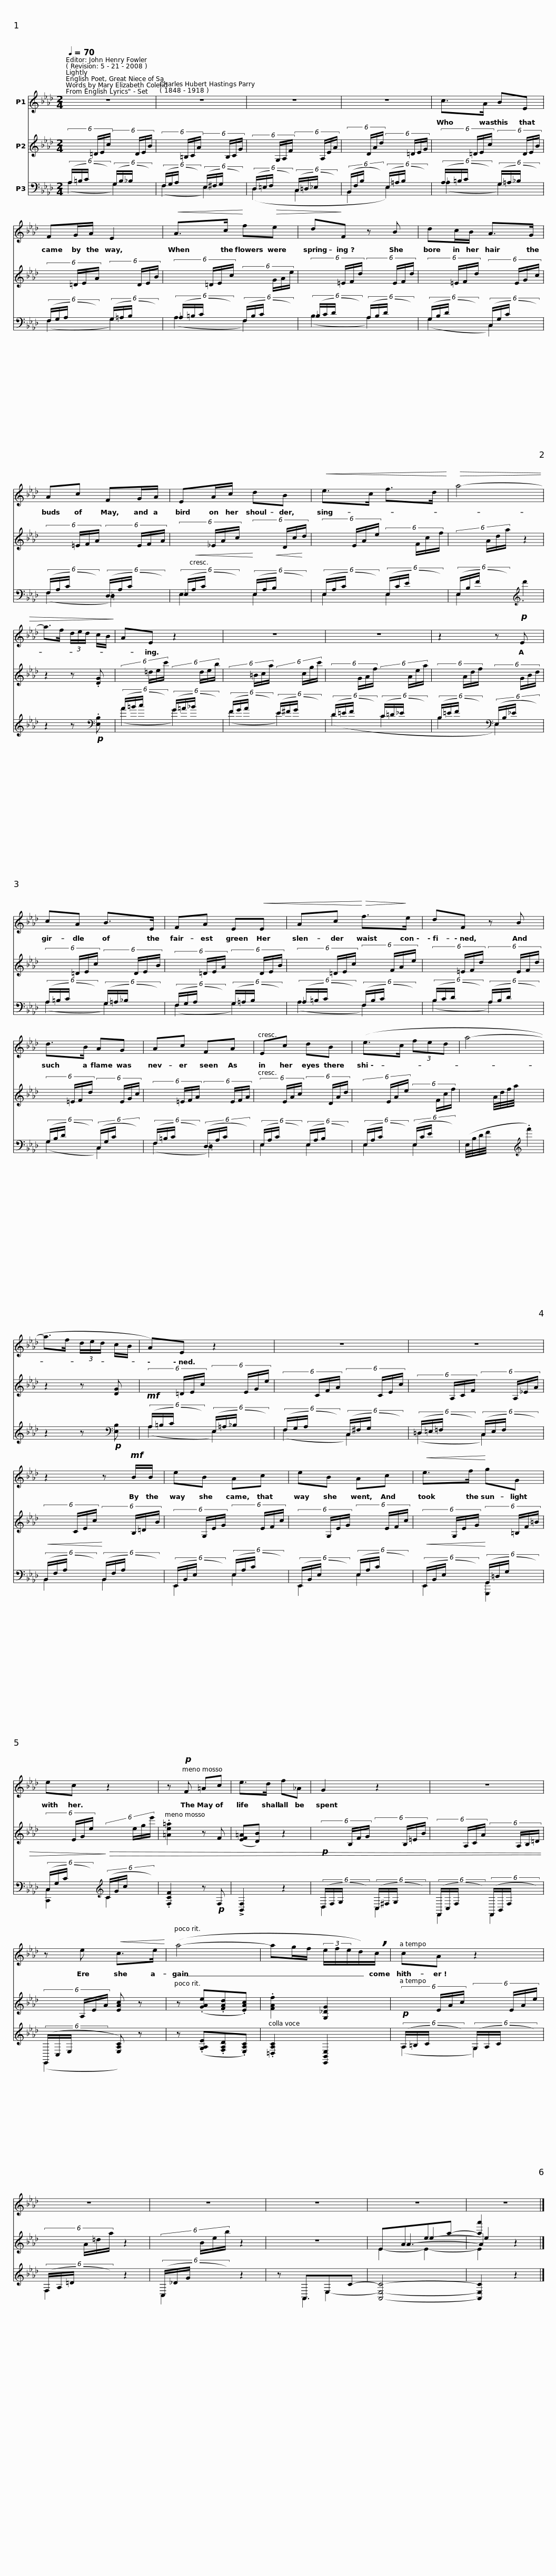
X:1
%%score 1 ( 2 3 4 5 ) ( 6 7 8 )
L:1/8
Q:1/4=70
M:2/4
I:linebreak $
K:Ab
V:1 treble
V:2 treble
V:3 treble
V:4 treble
V:5 treble
V:6 bass
V:7 bass
V:8 bass
V:1
 z4 | z4 |$ z4 | z4 | c>A BE |$ %5
 FG/A/ E2 |!<(! A>c!<)! f!>(!e | d!>)!F z B |$ dc/B/ A>G | Ac FG/A/ | %10
 EA/c/ dB |$!<(! e>c f>d!<)! |!>(! a4- | a>f (3d/e/d/ c/B/!>)! | AE z2 |$ %15
 z4 | z4 | z2 z!p! E |$ cA B>E | FA E!<(!E | %20
 Ac!<)!!>(! f>!>)!e |$ dF z B | d>B AG | Ac FA |$ Ec dB | %25
 (e>c (3fed | a4- | a>f (3d/e/d/ c/B/ |$ A)E z2 | z4 | %30
 z4 |$ z2 z!mf! B/B/ | eB Ac | eB Ac |$!<(! e>f!<)! gG | %35
 ec z2 | z!p! F =Ac |$ e>d f_A | G2 z2 | z4 |$ %40
 z e!<(! c>e!<)! | (a4- | ag/f/ (3e/f/e/d/)!breath!c/ | cA z2 |$ z4 | %45
 z4 | z4 | z4 | z4 |] %49
V:2
 (6:4:6x/ x/ x/ =D/E/c/ (6:4:6x/ x/ x/ D/E/B/ | (6:4:6x/ x/ x/ =B,/C/A/ (6:4:6x/ x/ x/ B,/C/G/ |$ (6:4:6x/ x/ x/ G,/A,/F/ (6:4:6x/ x/ x/ A,/E/A/ | (6:4:6x/ x/ x/ D/A/d/ (6:4:6x/ x/ x/ =D/E/G/ | (6:4:6x/ x/ x/ =D/E/c/ (6:4:6x/ x/ x/ D/E/B/ |$ %5
 (6:4:6x/ x/ x/ =D/E/A/ (6:4:6x/ x/ x/ D/E/B/ | (6:4:6x/ x/ x/ =D/E/c/ (6:4:6x/ x/ x/ G/A/e/ | (6:4:6x/ x/ x/ =E/F/d/ (6:4:6x/ x/ x/ E/F/d/ |$ (6:4:6x/ x/ x/ =E/F/d/ (6:4:6x/ x/ x/ E/G/c/ | (6:4:6x/ x/ x/ =E/F/A/ (6:4:6x/ x/ x/ E/F/A/ | %10
 (6:4:6x/ x/ x/ _E/A/c/ (6:4:6x/ x/ x/ D/c/d/ |$ (6:4:6x/ x/ x/ E/A/e/ (6:4:6x/ x/ x/ F/c/f/ | (6:4:6x/ x/ x/ A/d/a/ z2 | z2 z .[DG] | (6:4:6x/ x/ x/ =d/e/c'/ (6:4:6x/ x/ x/ d/e/b/ |$ %15
 (6:4:6x/ x/ x/ =B/c/a/ (6:4:6x/ x/ x/ c/g/c'/ | (6:4:6x/ x/ x/ G/A/f/ (6:4:6x/ x/ x/ A/e/a/ | (6:4:6x/ x/ x/ A/d/f/ (6:4:6x/ x/ x/ G/B/d/ |$ (6:4:6x/ x/ x/ =D/E/c/ (6:4:6x/ x/ x/ D/E/B/ | (6:4:6x/ x/ x/ =D/E/A/ (6:4:6x/ x/ x/ D/E/B/ | %20
 (6:4:6x/ x/ x/ =D/E/c/ (6:4:6x/ x/ x/ F/A/e/ |$ (6:4:6x/ x/ x/ =E/F/d/ (6:4:6x/ x/ x/ E/F/d/ | (6:4:6x/ x/ x/ =E/F/d/ (6:4:6x/ x/ x/ E/G/c/ | (6:4:6x/ x/ x/ =E/F/A/ (6:4:6x/ x/ x/ E/F/A/ |$ (6:4:6x/ x/ x/ E/A/c/ (6:4:6x/ x/ x/ D/A/d/ | %25
 (6:4:6x/ x/ x/ E/A/e/ (6:4:6x/ x/ x/ F/c/f/ | x A/4d/4f/4a/4 x2 | z2 z [DG] |$ (6:4:6x/ x/ x/ =D/E/c/ (6:4:6x/ x/ x/ E/G/e/ | (6:4:6x/ x/ x/ C/F/A/ (6:4:6x/ x/ x/ C/E/c/ | %30
 (6:4:6x/ x/ x/ A,/C/F/ (6:4:6x/ x/ x/ A,/_E/A/ |$ (6:4:6x/ x/ x/ C/E/c/ (6:4:6x/ x/ x/ B,/=D/B/ | (6:4:6x/ x/ x/ G,/E/G/ (6:4:6x/ x/ x/ E/F/c/ | (6:4:6x/ x/ x/ G,/E/G/ (6:4:6x/ x/ x/ E/F/c/ |$ (6:4:6x/ x/ x/ G,/E/G/ (6:4:6x/ x/ x/ =B,/F/=B/ | %35
 (6:4:6x/ x/ x/ E/G/e/ (6:4:6x/ x/ x/ e/g/e'/ | .[=Ae=a]2 z F |$ ([EF=A][DB]) z2 | (6:4:6x/ x/ x/ B,/F/G/ (6:4:6x/ x/ x/ B,/=E/B/ | (6:4:6x/ x/ x/ A,/C/A/ (6:4:6x/ x/ x/ A,/B,/=D/ |$ %40
 (6:4:6x/ x/ x/ A,/E/A/ [EAc] z | z (.[GAe].[FAd].[EAc]) | .[FAf]2 [G,_DG]2 | (6:4:6x/ x/ x/ E/A/c/ (6:4:6x/ x/ x/ E/A/e/ |$ (6:4:6x/ x/ x/ A/=d/a/ z2 | %45
 (6:4:6x/ x/ x/ B/e/b/ z2 | z4 | EAea- | [aa']2 z2 |] %49
V:3
 x4 | x4 |$ x4 | x4 | x4 |$ %5
 x4 | x4 | x4 |$ x4 | x4 | %10
 x4 |$ x4 | x4 | x4 | x4 |$ %15
 x4 | x4 | x4 |$ x4 | x4 | %20
 x4 |$ x4 | x4 | x4 |$ x4 | %25
 x4 | x4 | x4 |$ x4 | x4 | %30
 x4 |$ x4 | x4 | x4 |$ x4 | %35
 x4 | x4 |$ x4 | x4 | x4 |$ %40
 x4 | x4 | x4 | x4 |$ x4 | %45
 x4 | x4 | x A3- | A2 z2 |] %49
V:4
 x4 | x4 |$ x4 | x4 | x4 |$ %5
 x4 | x4 | x4 |$ x4 | x4 | %10
 x4 |$ x4 | x4 | x4 | x4 |$ %15
 x4 | x4 | x4 |$ x4 | x4 | %20
 x4 |$ x4 | x4 | x4 |$ x4 | %25
 x4 | x4 | x4 |$ x4 | x4 | %30
 x4 |$ x4 | x4 | x4 |$ x4 | %35
 x4 | x4 |$ x4 | x4 | x4 |$ %40
 x4 | x4 | x4 | x4 |$ x4 | %45
 x4 | x4 | x2 e2- | e2 z2 |] %49
V:5
 x4 | x4 |$ x4 | x4 | x4 |$ %5
 x4 | x4 | x4 |$ x4 | x4 | %10
 x4 |$ x4 | x4 | x4 | x4 |$ %15
 x4 | x4 | x4 |$ x4 | x4 | %20
 x4 |$ x4 | x4 | x4 |$ x4 | %25
 x4 | x4 | x4 |$ x4 | x4 | %30
 x4 |$ x4 | x4 | x4 |$ x4 | %35
 x4 | x4 |$ x4 | x4 | x4 |$ %40
 x4 | x4 | x4 | x4 |$ x4 | %45
 x4 | x4 | E2- E2- | E2 z2 |] %49
V:6
 (6:4:6(A,/=B,/C/ x/ x/ x/) (6:4:6(G,/B,/_B,/ x/ x/ x/) | (6:4:6(F,/G,/A,/ x/ x/ x/) (6:4:6(E,/^F,/G,/ x/ x/ x/) |$ (6:4:6(D,/=E,/F,/ x/ x/ x/) (6:4:6(C,/=D,/_E,/ x/ x/ x/) | (6:4:6(B,,/F,/B,/ x/ x/ x/) (6:4:6(E,/=A,/B,/ x/ x/ x/) | (6:4:6(A,/=B,/C/ x/ x/ x/) (6:4:6(G,/=A,/_B,/ x/ x/ x/) |$ %5
 (6:4:6(F,/G,/A,/ x/ x/ x/) (6:4:6(G,/=A,/B,/ x/ x/ x/) | (6:4:6(_A,/=B,/C/ x/ x/ x/) (6:4:6(F,/B,/C/ x/ x/ x/) | (6:4:6(_B,/C/D/ x/ x/ x/) (6:4:6(A,/B,/D/ x/ x/ x/) |$ (6:4:6(G,/B,/D/ x/ x/ x/) (6:4:6(C,/G,/C/ x/ x/ x/) | (6:4:6(F,/A,/C/ x/ x/ x/) (6:4:6(D,/A,/C/ x/ x/ x/) | %10
 (6:4:6(_E,/!<(!A,/C/ x/ x/ x/)!<)! (6:4:6(E,/A,/!<(!B,/ x/ x/!<)! x/) |$ (6:4:6(E,/A,/C/ x/ x/ x/) (6:4:6(E,/C/E/ x/ x/ x/) | (6:4:6(E,/B,/F/ x/ x/ x/)[K:treble] x2 | z2 z[K:bass]!p! .[E,B,] | (6:4:6(A/=B/c/ x/ x/ x/) (6:4:6(G/=A/_B/ x/ x/ x/) |$ %15
 (6:4:6(F/G/A/ x/ x/ x/) (6:4:6(E/^F/G/ x/ x/ x/) | (6:4:6(D/=E/F/ x/ x/ x/) (6:4:6(C/=D/_E/ x/ x/ x/) | (6:4:6(B,/=E/F/ x/ x/ x/)[K:bass] (6:4:6(E,/B,/_E/ x/ x/ x/) |$ (6:4:6(A,/=B,/C/ x/ x/ x/) (6:4:6(G,/=A,/_B,/ x/ x/ x/) | (6:4:6(F,/G,/A,/ x/ x/ x/) (6:4:6(G,/=A,/B,/ x/ x/ x/) | %20
 (6:4:6(_A,/=B,/C/ x/ x/ x/) (6:4:6(F,/B,/C/ x/ x/ x/) |$ (6:4:6(B,/C/D/ x/ x/ x/) (6:4:6(A,/B,/D/ x/ x/ x/) | (6:4:6(G,/B,/D/ x/ x/ x/) (6:4:6(C,/G,/C/ x/ x/ x/) | (6:4:6(F,/=B,/C/ x/ x/ x/) (6:4:6(D,/A,/C/ x/ x/ x/) |$ (6:4:6(E,/A,/C/ x/ x/ x/) (6:4:6(E,/A,/B,/ x/ x/ x/) | %25
 (6:4:6(E,/A,/C/ x/ x/ x/) (6:4:6(E,/C/E/ x/ x/ x/) | (E,/4B,/4D/4F/4 x[K:treble] .f'2) | z2 z[K:bass]!p! [E,B,] |$!mf! (6:4:6(A,/=B,/C/ x/ x/ x/) (6:4:6(E,/=A,/_B,/ x/ x/ x/) | (6:4:6(F,/G,/A,/ x/ x/ x/) (6:4:6(C,/^F,/G,/ x/ x/ x/) | %30
 (6:4:6(=D,/=E,/=F,/ x/ x/ x/) (6:4:6(C,/E,/F,/ x/ x/ x/) |$!<(! (6:4:6(B,,/F,/A,/ x/ x/ x/)!<)! (6:4:6(B,,/F,/A,/ x/ x/ x/) | (6:4:6(E,,/B,,/E,/ x/ x/ x/) (6:4:6(E,/A,/C/ x/ x/ x/) | (6:4:6(E,,/B,,/E,/ x/ x/ x/) (6:4:6(E,/A,/C/ x/ x/ x/) |$!<(! (6:4:6(E,,/B,,/E,/ x/ x/ x/)!<)! (6:4:6(G,,/=D,/G,/ x/ x/ x/) | %35
 (6:4:6(C,/G,/C/ x/ x/ x/)[K:treble]!>)!!>(! (6:4:6(C/G/c/ x/ x/ x/) | .[F,CF]2 z!p! F, |$ !>![B,,F,]2 z2 |!p! (6:4:6(D,/F,/G,/ x/ x/ x/) (6:4:6(C,/^F,/G,/ x/ x/ x/) | (6:4:6(F,,/C,/F,/ x/ x/ x/) (6:4:6(F,,/B,,/F,/ x/ x/ x/) |$ %40
 (6:4:6(E,,/C,/E,/ x/ x/ x/ [E,A,C]) z | z (.[G,A,E].[F,A,D].[E,A,C]) | .[=D,A,C]2 [E,,B,,E,]2 |!p! (6:4:6(A,/=B,/C/ x/ x/ x/) (6:4:6(G,/A,/C/ x/ x/ x/) |$ (6:4:6(F,/A,/=D/ x/ x/ x/) z2 | %45
 (6:4:6(C,/_D/G/ x/ x/ x/) z2 | z A,,E,C- | [A,,E,C]4- | [A,,E,C]2 z2 |] %49
V:7
 (A,2 G,2) | (F,2 E,2) |$ (D,2 C,2 | B,,2 E,2) | (_A,2 G,2) |$ %5
 (F,2 G,2) | (A,2 F,2) | (B,2 A,2) |$ (G,2 C,2) | (F,2 =D,2) | %10
 E,2 E,2 |$ E,2 E,2 | E,2[K:treble] .d'2 | x3[K:bass] x | (A2 G2) |$ %15
 (F2 E2) | (D2 C2 | B,2[K:bass] E,2) |$ (A,2 G,2) | (F,2 G,2) | %20
 (A,2 F,2) |$ (B,2 A,2) | (G,2 C,2) | (F,2 =D,2) |$ E,2 E,2 | %25
 E,2 E,2 | x2[K:treble] x2 | x3[K:bass] x |$ (A,2 E,2) | (F,2 C,2) | %30
 (=D,2 C,2) |$ B,,2 B,,2 | E,,2 E,2 | E,,2 E,2 |$ E,,2 [G,,,G,,]2 | %35
 [C,,C,]2[K:treble] C2 | x4 |$ x4 | D,2 C,2 | F,,2 F,,2 |$ %40
 (E,,2 x2) | x4 | x4 | (A,2 G,2) |$ F,2 x2 | %45
 C,2 x2 | x A,,3- | x4 | x4 |] %49
V:8
 x4 | x4 |$ x4 | x4 | x4 |$ %5
 x4 | x4 | x4 |$ x4 | x4 | %10
 x4 |$ x4 | x2[K:treble] x2 | x3[K:bass] x | x4 |$ %15
 x4 | x4 | x2[K:bass] x2 |$ x4 | x4 | %20
 x4 |$ x4 | x4 | x4 |$ x4 | %25
 x4 | x2[K:treble] x2 | x3[K:bass] x |$ x4 | x4 | %30
 x4 |$ x4 | x4 | x4 |$ x4 | %35
 x2[K:treble] x2 | x4 |$ x4 | x4 | x4 |$ %40
 x4 | x4 | x4 | x4 |$ x4 | %45
 x4 | x2 E,2- | x4 | x4 |] %49
